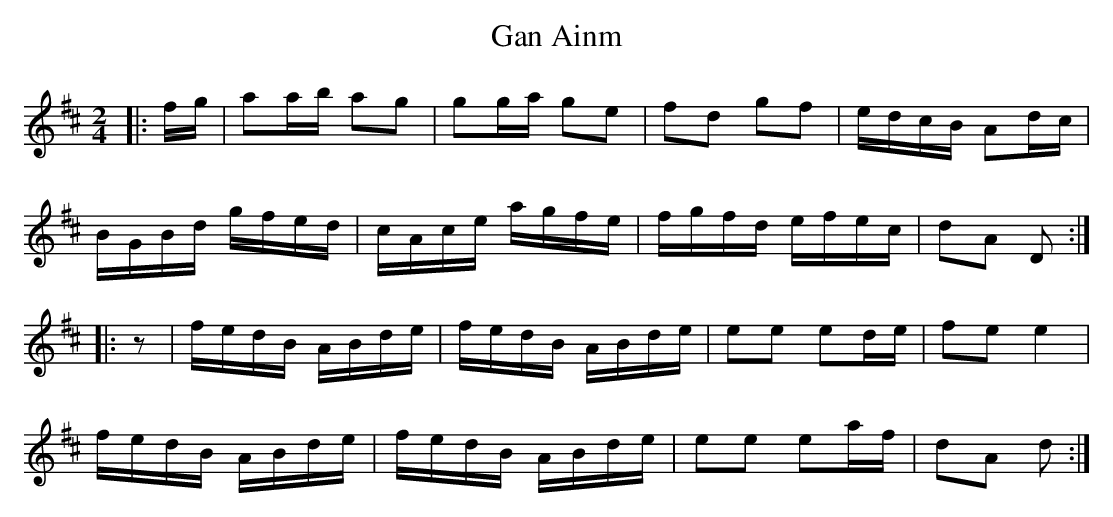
X:1
T: Gan Ainm
M: 2/4
L: 1/8
K: Dmaj
|:f/g/|aa/b/ ag|gg/a/ ge|fd gf|e/d/c/B/ Ad/c/|
B/G/B/d/ g/f/e/d/|c/A/c/e/ a/g/f/e/|f/g/f/d/ e/f/e/c/|dA D:|
|:z|f/e/d/B/ A/B/d/e/|f/e/d/B/ A/B/d/e/|ee ed/e/|fe e2|
f/e/d/B/ A/B/d/e/|f/e/d/B/ A/B/d/e/|ee ea/f/|dA d:|
